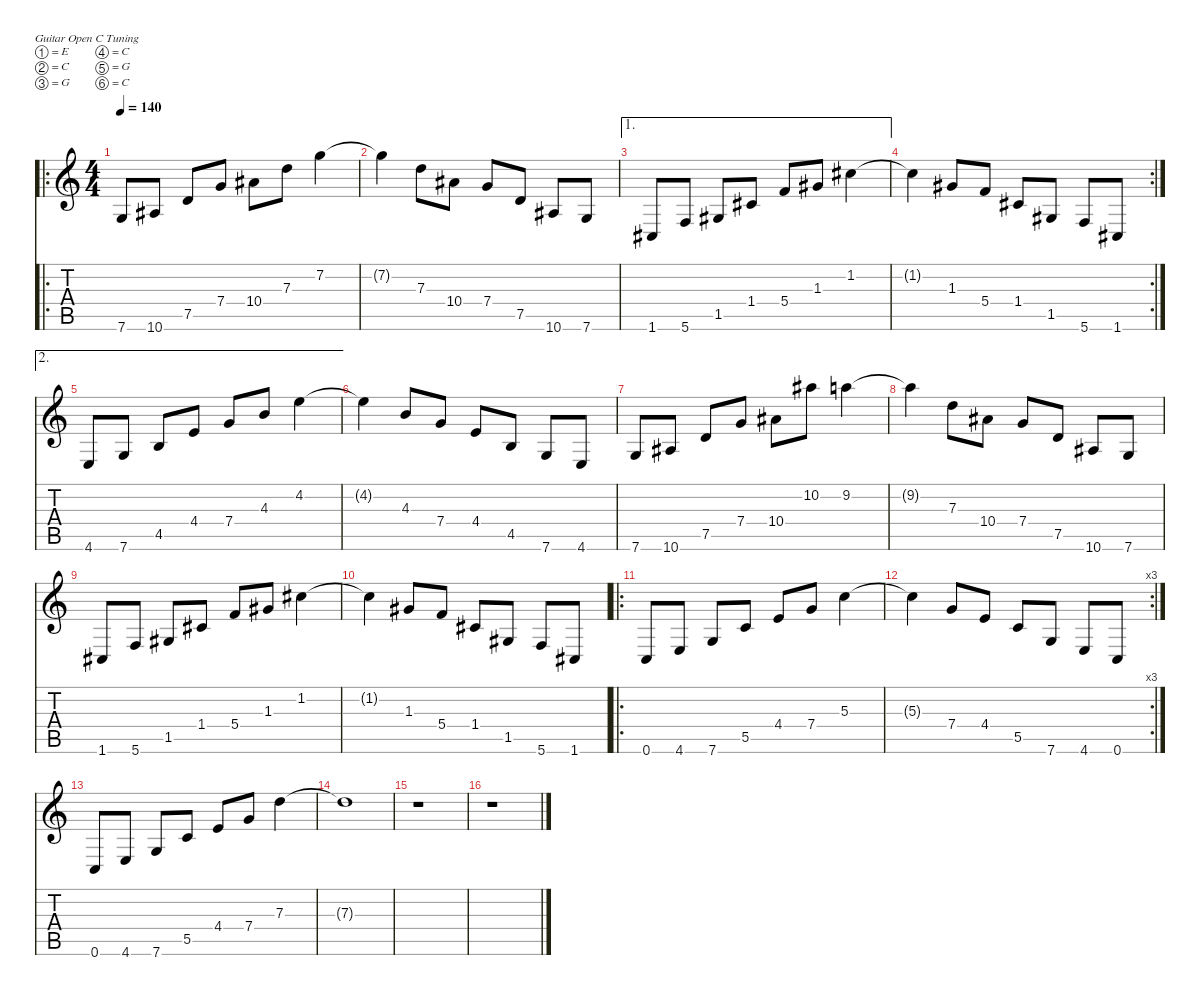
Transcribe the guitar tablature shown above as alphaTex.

\defaultSystemsLayout 4
\hideDynamics
\bracketExtendMode nobrackets
\singleTrackTrackNamePolicy hidden
\multiTrackTrackNamePolicy hidden
\firstSystemTrackNameMode fullname
\firstSystemTrackNameOrientation horizontal
\otherSystemsTrackNameOrientation horizontal
\track ("Guitar 1" "od.guit.") {instrument overdrivenguitar}
\staff {score tabs}
\tuning (E4 C4 G3 C3 G2 C2)
\ro
\ts (4 4)
\beaming (8 2 2 2 2)
\tempo 140
\clef g2
\ks c
7.6.8{dy f instrument overdrivenguitar beam Up} 10.6{acc #}.8{beam Up} 7.5.8{beam Up} 7.4.8{beam Up} 10.4{acc #}.8{beam Down} 7.3.8{beam Down} 7.2.4{beam Down} |
7.2{t}.4{beam Down} 7.3.8{beam Down} 10.4{acc #}.8{beam Down} 7.4.8{beam Up} 7.5.8{beam Up} 10.6{acc #}.8{beam Up} 7.6.8{beam Up} |
\ae 1
1.6{acc #}.8{beam Up} 5.6.8{beam Up} 1.5{acc #}.8{beam Up} 1.4{acc #}.8{beam Up} 5.4.8{beam Up} 1.3{acc #}.8{beam Up} 1.2{acc #}.4{beam Down} |
\rc 2
1.2{t acc #}.4{beam Down} 1.3{acc #}.8{beam Up} 5.4.8{beam Up} 1.4{acc #}.8{beam Up} 1.5{acc #}.8{beam Up} 5.6.8{beam Up} 1.6{acc #}.8{beam Up} |
\ae 2
4.6.8{beam Up} 7.6.8{beam Up} 4.5.8{beam Up} 4.4.8{beam Up} 7.4.8{beam Up} 4.3.8{beam Up} 4.2.4{beam Down} |
4.2{t}.4{beam Down} 4.3.8{beam Up} 7.4.8{beam Up} 4.4.8{beam Up} 4.5.8{beam Up} 7.6.8{beam Up} 4.6.8{beam Up} |
7.6.8{beam Up} 10.6{acc #}.8{beam Up} 7.5.8{beam Up} 7.4.8{beam Up} 10.4{acc #}.8{beam Down} 10.2{acc #}.8{beam Down} 9.2.4{beam Down} |
9.2{t}.4{beam Down} 7.3.8{beam Down} 10.4{acc #}.8{beam Down} 7.4.8{beam Up} 7.5.8{beam Up} 10.6{acc #}.8{beam Up} 7.6.8{beam Up} |
1.6{acc #}.8{beam Up} 5.6.8{beam Up} 1.5{acc #}.8{beam Up} 1.4{acc #}.8{beam Up} 5.4.8{beam Up} 1.3{acc #}.8{beam Up} 1.2{acc #}.4{beam Down} |
1.2{t acc #}.4{beam Down} 1.3{acc #}.8{beam Up} 5.4.8{beam Up} 1.4{acc #}.8{beam Up} 1.5{acc #}.8{beam Up} 5.6.8{beam Up} 1.6{acc #}.8{beam Up} |
\ro
0.6.8{beam Up} 4.6.8{beam Up} 7.6.8{beam Up} 5.5.8{beam Up} 4.4.8{beam Up} 7.4.8{beam Up} 5.3.4{beam Down} |
\rc 3
5.3{t}.4{beam Down} 7.4.8{beam Up} 4.4.8{beam Up} 5.5.8{beam Up} 7.6.8{beam Up} 4.6.8{beam Up} 0.6.8{beam Up} |
0.6.8{beam Up} 4.6.8{beam Up} 7.6.8{beam Up} 5.5.8{beam Up} 4.4.8{beam Up} 7.4.8{beam Up} 7.3.4{beam Down} |
7.3{t}.1{beam Down} |
r.1{beam Down} |
r.1{beam Down}
